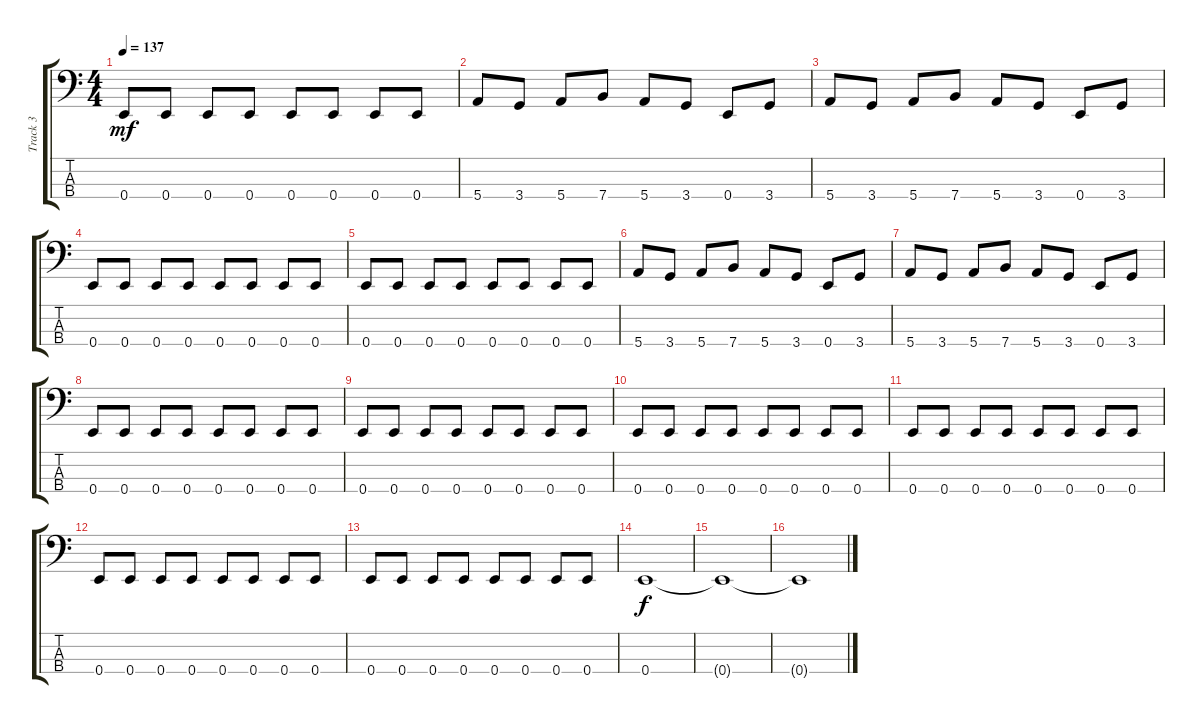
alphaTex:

\track ("Track 3" "Track 3") {instrument electricbassfinger}
\staff {score tabs}
\tuning (G2 D2 A1 E1) {hide}
\ts (4 4)
\tempo 137
\clef f4
\ks c
0.4.8{dy mf} 0.4.8 0.4.8 0.4.8 0.4.8 0.4.8 0.4.8 0.4.8 |
5.4.8 3.4.8 5.4.8 7.4.8 5.4.8 3.4.8 0.4.8 3.4.8 |
5.4.8 3.4.8 5.4.8 7.4.8 5.4.8 3.4.8 0.4.8 3.4.8 |
0.4.8 0.4.8 0.4.8 0.4.8 0.4.8 0.4.8 0.4.8 0.4.8 |
0.4.8 0.4.8 0.4.8 0.4.8 0.4.8 0.4.8 0.4.8 0.4.8 |
5.4.8 3.4.8 5.4.8 7.4.8 5.4.8 3.4.8 0.4.8 3.4.8 |
5.4.8 3.4.8 5.4.8 7.4.8 5.4.8 3.4.8 0.4.8 3.4.8 |
0.4.8 0.4.8 0.4.8 0.4.8 0.4.8 0.4.8 0.4.8 0.4.8 |
0.4.8 0.4.8 0.4.8 0.4.8 0.4.8 0.4.8 0.4.8 0.4.8 |
0.4.8 0.4.8 0.4.8 0.4.8 0.4.8 0.4.8 0.4.8 0.4.8 |
0.4.8 0.4.8 0.4.8 0.4.8 0.4.8 0.4.8 0.4.8 0.4.8 |
0.4.8 0.4.8 0.4.8 0.4.8 0.4.8 0.4.8 0.4.8 0.4.8 |
0.4.8 0.4.8 0.4.8 0.4.8 0.4.8 0.4.8 0.4.8 0.4.8 |
0.4.1{dy f volume 3} |
0.4{t}.1 |
0.4{t}.1
